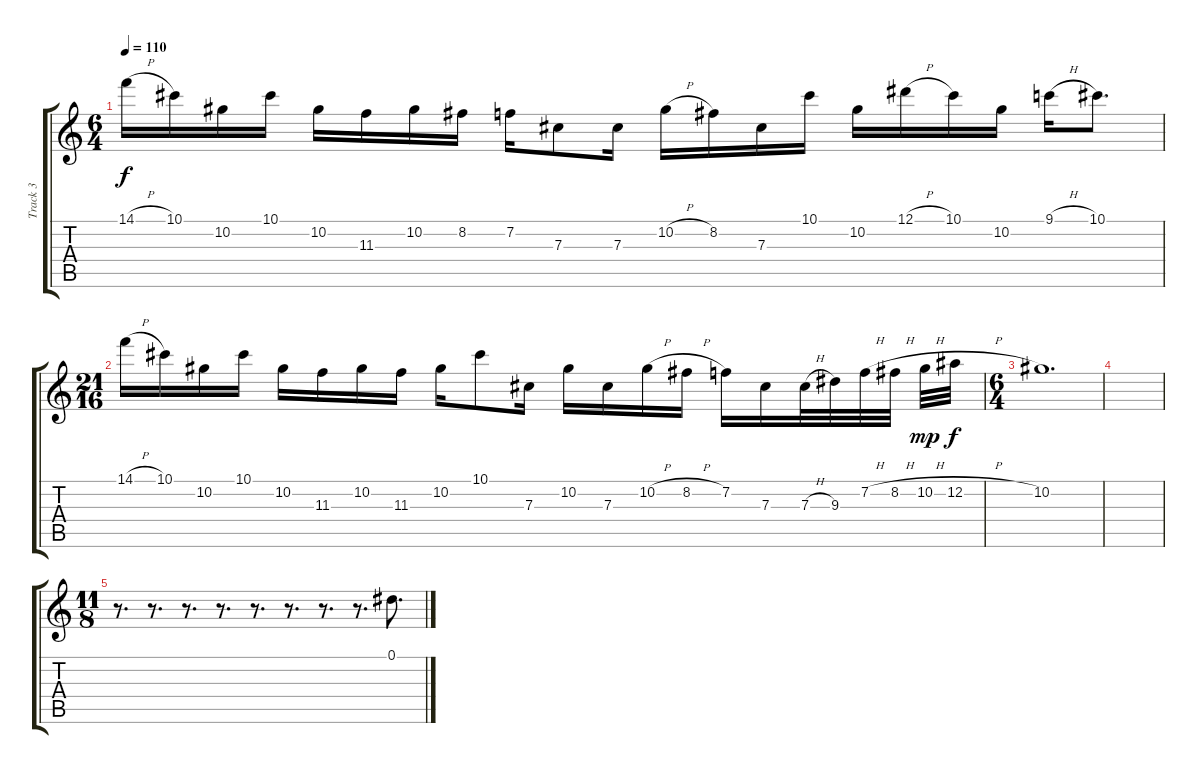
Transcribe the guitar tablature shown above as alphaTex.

\track ("Track 3" "Track 3") {instrument distortionguitar}
\staff {score tabs}
\tuning (Eb4 Bb3 Gb3 Db3 Ab2 Db2) {hide}
\ts (6 4)
\tempo 110
\clef g2
\ks c
14.1{h}.16{dy f volume 16} 10.1.16 10.2.16 10.1.16 10.2.16 11.3.16 10.2.16 8.2.16 7.2.16 7.3.8 7.3.16 10.2{h}.16 8.2.16 7.3.16 10.1.16 10.2.16 12.1{h}.16 10.1.16 10.2.16 9.1{h}.16 10.1.8{d} |
\ts (21 16)
14.1{h}.16 10.1.16 10.2.16 10.1.16 10.2.16 11.3.16 10.2.16 11.3.16 10.2.16 10.1.8 7.3.16 10.2.16 7.3.16 10.2{h}.16 8.2{h}.16 7.2.16 7.3.16 7.3{h}.32 9.3.32 7.2{h}.32 8.2{h}.32 10.2{h}.32{dy mp} 12.2{h}.32{dy f} |
\ts (6 4)
10.2.1{d} |
|
\ts (11 8)
r.8{d} r.8{d} r.8{d} r.8{d} r.8{d} r.8{d} r.8{d} r.8{d} 0.1.8{d}
